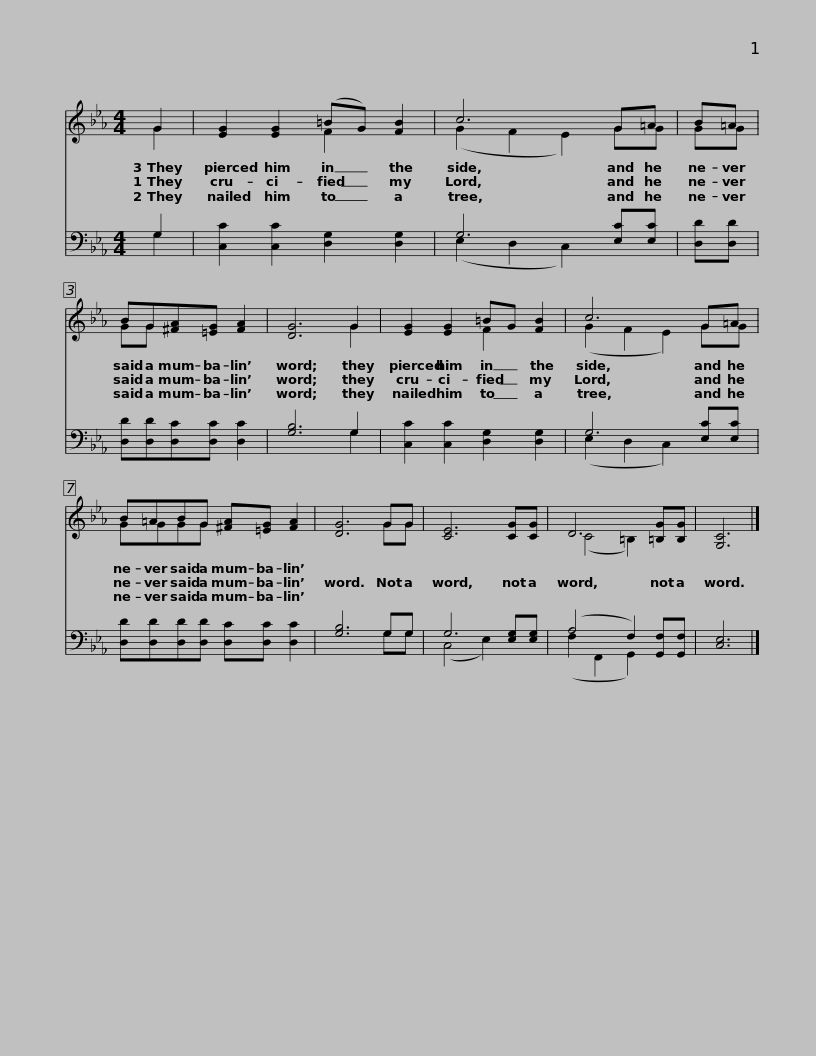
X:1
%%score ( 1 2 ) ( 3 4 )
L:1/8
M:4/4
I:linebreak $
K:Eb
V:1 treble
V:2 treble
V:3 bass
V:4 bass
V:1
 G2 | [EG]2 [EG]2 (=BG) [FB]2 | c6 G=A | B=A |$ BG[^FA][=EG] [FA]2 | %5
 [DG]6 G2 | [EG]2 [EG]2 =BG [FB]2 |$ c6 G=A | B=ABG [^FA][=EG] [FA]2 |$ [DG]6 GG | %10
 [CE]6 [CG][CG] | D6 [=B,G][B,G] | [G,C]6 |] %13
V:2
 G2 | x4 F2 x2 | (G2 F2 E2) GG | GG |$ GG x4 | %5
 x6 G2 | x4 F2 x2 |$ (G2 F2 E2) GG | GGGG x4 |$ x6 GG | %10
 x8 | (C4 =B,2) x2 | x6 |] %13
V:3
 G,2 | [C,C]2 [C,C]2 [D,G,]2 [D,G,]2 | G,6 [E,C][E,C] | [D,D][D,D] |$ [D,D][D,D][D,C][D,C] [D,C]2 | %5
 [G,B,]6 G,2 | [C,C]2 [C,C]2 [D,G,]2 [D,G,]2 |$ G,6 [E,C][E,C] | [D,D][D,D][D,D][D,D] [D,C][D,C] [D,C]2 |$ [G,B,]6 G,G, | %10
 G,6 [E,G,][E,G,] | (A,4 F,2) [G,,F,][G,,F,] | [C,E,]6 |] %13
V:4
 G,2 | x8 | (E,2 D,2 C,2) x2 | x2 |$ x6 | %5
 x6 G,2 | x8 |$ (E,2 D,2 C,2) x2 | x8 |$ x6 G,G, | %10
 (C,4 E,2) x2 | (F,2 F,,2 G,,2) x2 | x6 |] %13
